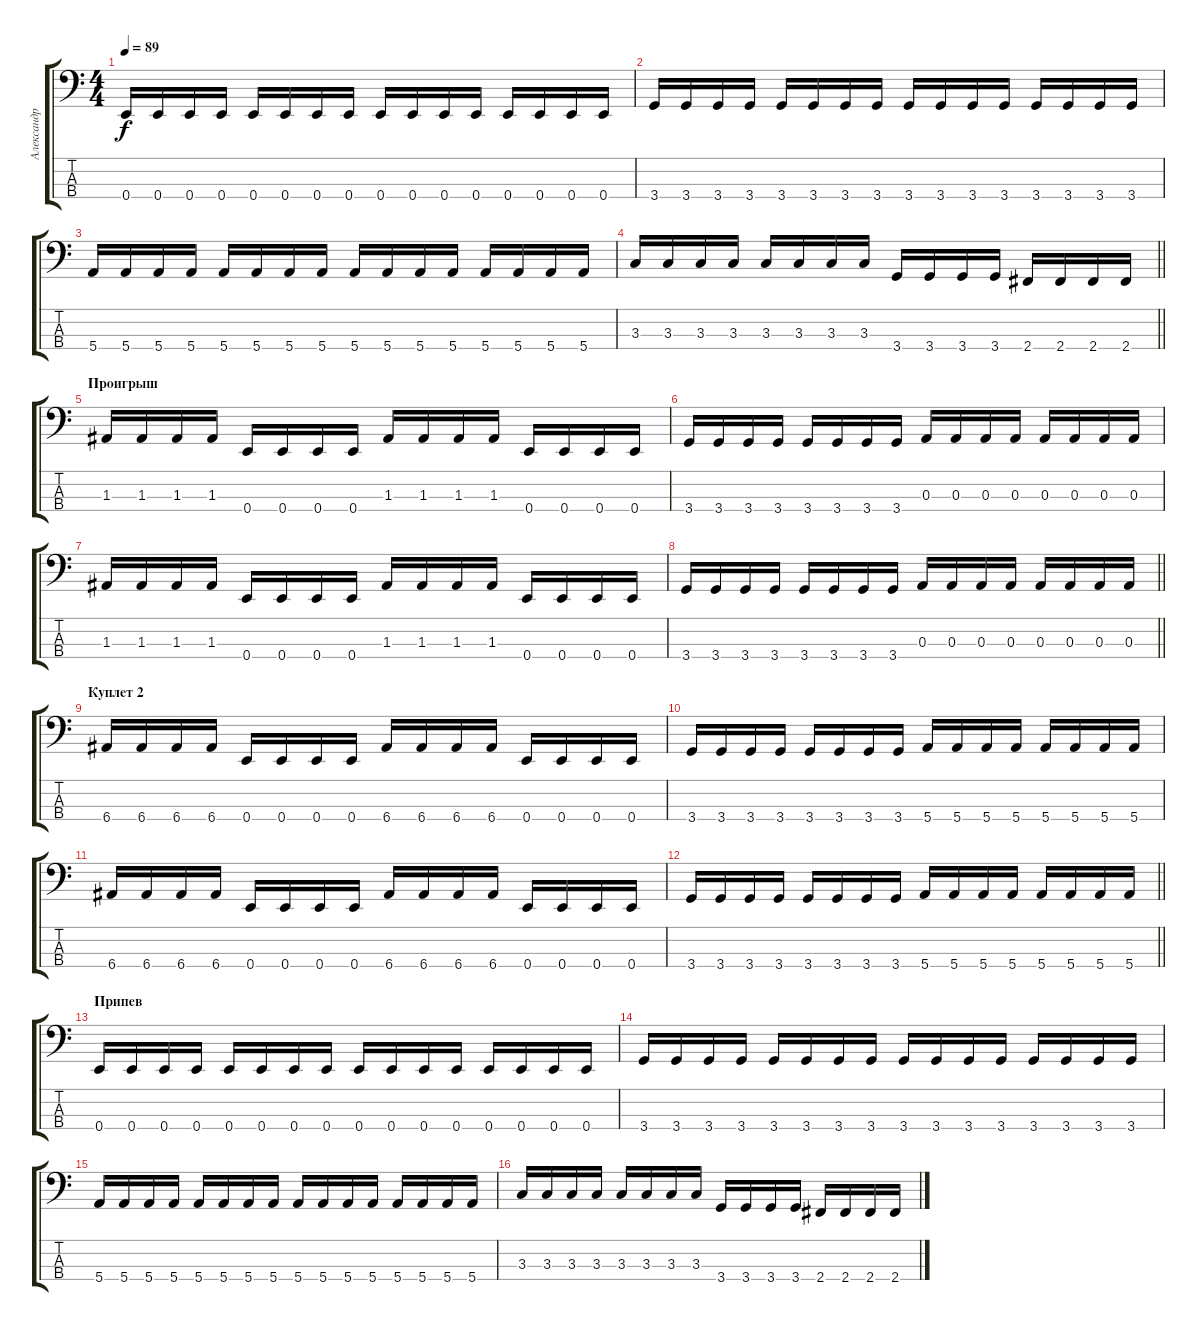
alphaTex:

\track ("Александр \"Балу\" Балунов" "Александр ") {instrument electricbasspick}
\staff {score tabs}
\tuning (G2 D2 A1 E1) {hide}
\ts (4 4)
\tempo 89
\clef f4
\ks c
0.4.16{dy f} 0.4.16 0.4.16 0.4.16 0.4.16 0.4.16 0.4.16 0.4.16 0.4.16 0.4.16 0.4.16 0.4.16 0.4.16 0.4.16 0.4.16 0.4.16 |
3.4.16 3.4.16 3.4.16 3.4.16 3.4.16 3.4.16 3.4.16 3.4.16 3.4.16 3.4.16 3.4.16 3.4.16 3.4.16 3.4.16 3.4.16 3.4.16 |
5.4.16 5.4.16 5.4.16 5.4.16 5.4.16 5.4.16 5.4.16 5.4.16 5.4.16 5.4.16 5.4.16 5.4.16 5.4.16 5.4.16 5.4.16 5.4.16 |
\barLineRight lightlight
3.3.16 3.3.16 3.3.16 3.3.16 3.3.16 3.3.16 3.3.16 3.3.16 3.4.16 3.4.16 3.4.16 3.4.16 2.4.16 2.4.16 2.4.16 2.4.16 |
\section ("" "Проигрыш")
1.3.16 1.3.16 1.3.16 1.3.16 0.4.16 0.4.16 0.4.16 0.4.16 1.3.16 1.3.16 1.3.16 1.3.16 0.4.16 0.4.16 0.4.16 0.4.16 |
3.4.16 3.4.16 3.4.16 3.4.16 3.4.16 3.4.16 3.4.16 3.4.16 0.3.16 0.3.16 0.3.16 0.3.16 0.3.16 0.3.16 0.3.16 0.3.16 |
1.3.16 1.3.16 1.3.16 1.3.16 0.4.16 0.4.16 0.4.16 0.4.16 1.3.16 1.3.16 1.3.16 1.3.16 0.4.16 0.4.16 0.4.16 0.4.16 |
\barLineRight lightlight
3.4.16 3.4.16 3.4.16 3.4.16 3.4.16 3.4.16 3.4.16 3.4.16 0.3.16 0.3.16 0.3.16 0.3.16 0.3.16 0.3.16 0.3.16 0.3.16 |
\section ("" "Куплет 2")
6.4.16 6.4.16 6.4.16 6.4.16 0.4.16 0.4.16 0.4.16 0.4.16 6.4.16 6.4.16 6.4.16 6.4.16 0.4.16 0.4.16 0.4.16 0.4.16 |
3.4.16 3.4.16 3.4.16 3.4.16 3.4.16 3.4.16 3.4.16 3.4.16 5.4.16 5.4.16 5.4.16 5.4.16 5.4.16 5.4.16 5.4.16 5.4.16 |
6.4.16 6.4.16 6.4.16 6.4.16 0.4.16 0.4.16 0.4.16 0.4.16 6.4.16 6.4.16 6.4.16 6.4.16 0.4.16 0.4.16 0.4.16 0.4.16 |
\barLineRight lightlight
3.4.16 3.4.16 3.4.16 3.4.16 3.4.16 3.4.16 3.4.16 3.4.16 5.4.16 5.4.16 5.4.16 5.4.16 5.4.16 5.4.16 5.4.16 5.4.16 |
\section ("" "Припев")
0.4.16 0.4.16 0.4.16 0.4.16 0.4.16 0.4.16 0.4.16 0.4.16 0.4.16 0.4.16 0.4.16 0.4.16 0.4.16 0.4.16 0.4.16 0.4.16 |
3.4.16 3.4.16 3.4.16 3.4.16 3.4.16 3.4.16 3.4.16 3.4.16 3.4.16 3.4.16 3.4.16 3.4.16 3.4.16 3.4.16 3.4.16 3.4.16 |
5.4.16 5.4.16 5.4.16 5.4.16 5.4.16 5.4.16 5.4.16 5.4.16 5.4.16 5.4.16 5.4.16 5.4.16 5.4.16 5.4.16 5.4.16 5.4.16 |
3.3.16 3.3.16 3.3.16 3.3.16 3.3.16 3.3.16 3.3.16 3.3.16 3.4.16 3.4.16 3.4.16 3.4.16 2.4.16 2.4.16 2.4.16 2.4.16
